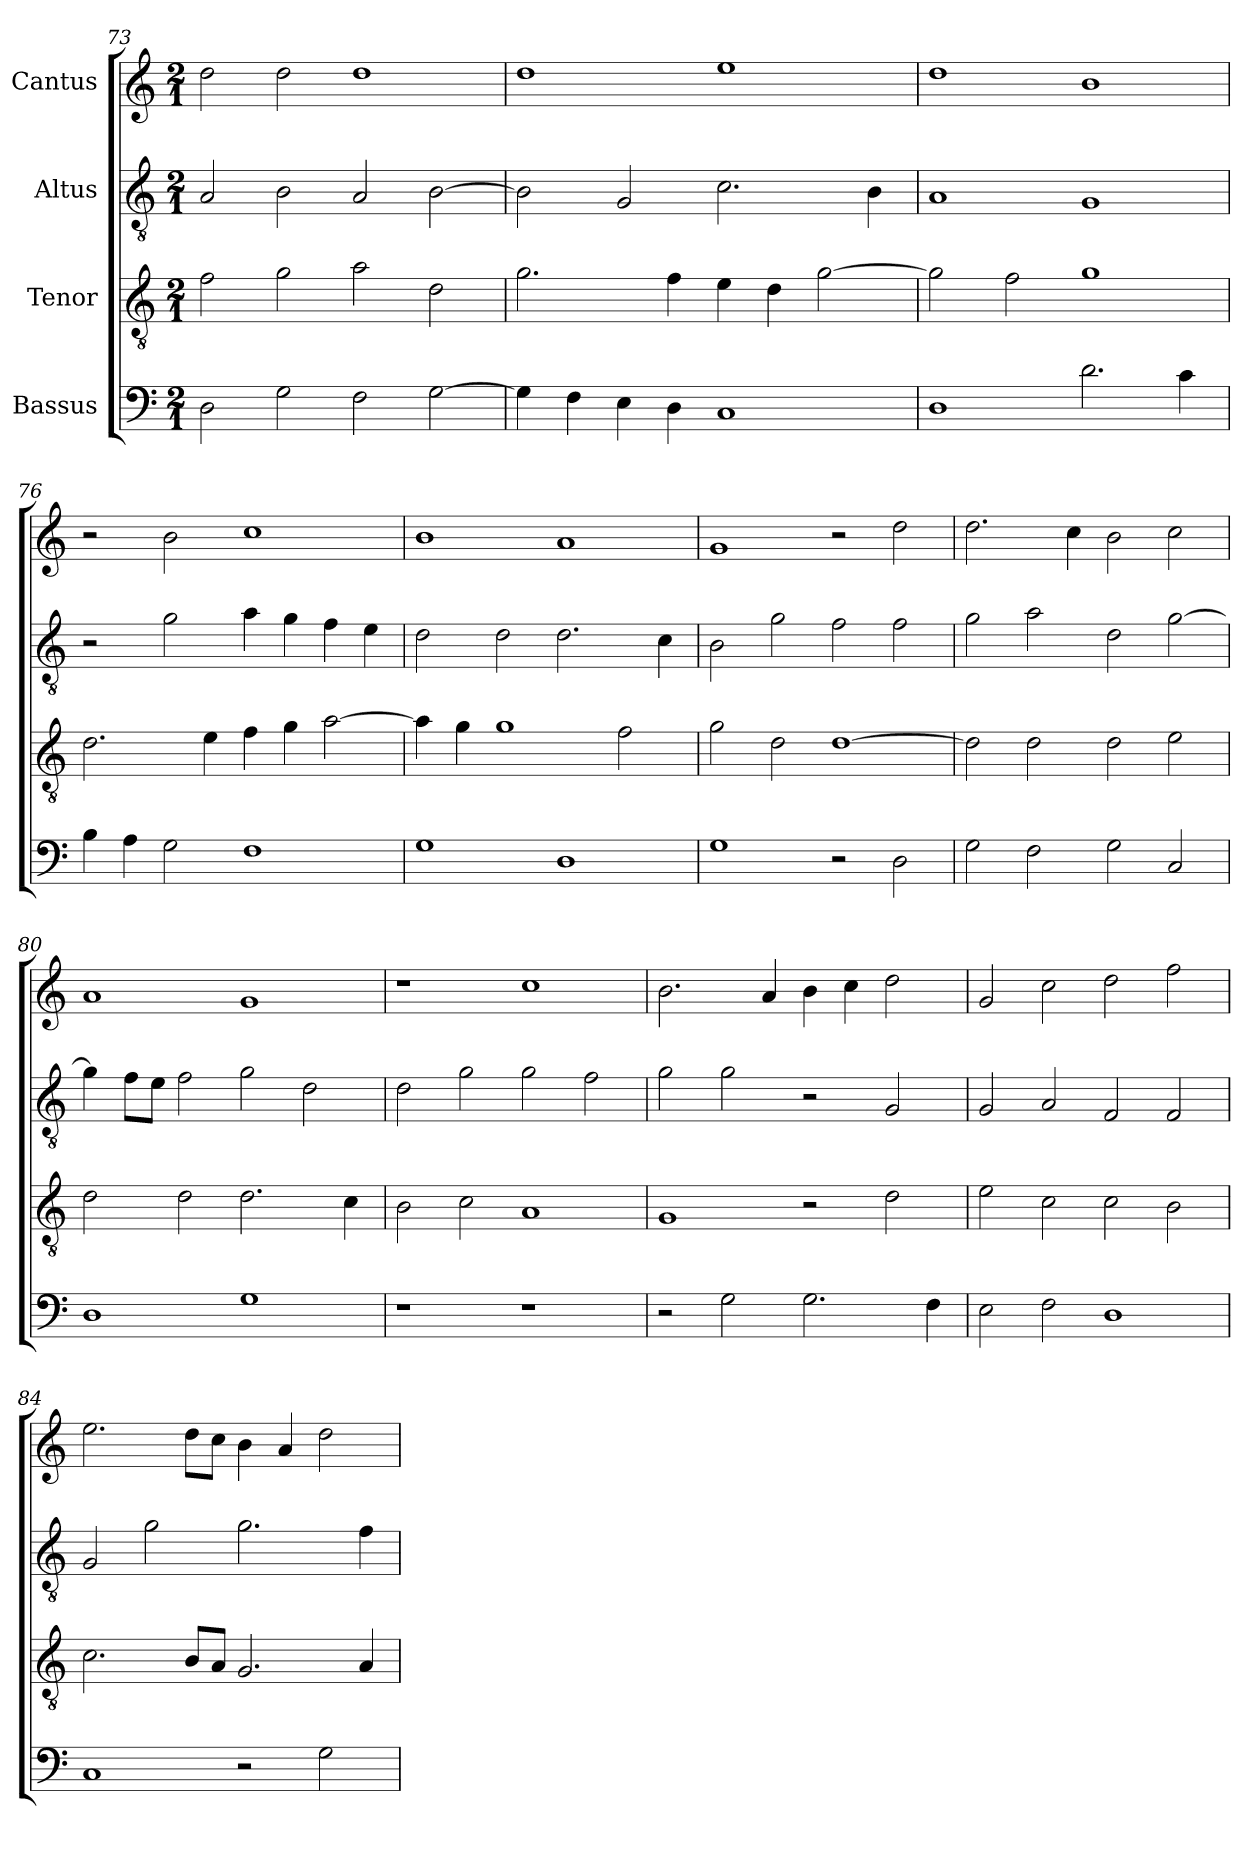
**kern	**kern	**kern	**kern
*part4	*part3	*part2	*part1
*staff4	*staff3	*staff2	*staff1
*I"Bassus	*I"Tenor	*I"Altus	*I"Cantus
*clefF4	*clefGv2	*clefGv2	*clefG2
*	*ITrd7c12	*ITrd7c12	*
*k[]	*k[]	*k[]	*k[]
*C:	*C:	*C:	*C:
*M2/1	*M2/1	*M2/1	*M2/1
=73	=73	=73	=73
2Di\	2Fi\	2AAi/	2ddi\
2Gi\	2Gi\	2BBi\	2ddi\
2Fi\	2Ai\	2AAi/	1ddi
[>2Gi\	2Di\	[>2BBi\	.
=74	=74	=74	=74
4Gi\]	2.Gi\	2BBi\]	1ddi
4Fi\	.	.	.
4Ei\	.	2GGi/	.
4Di\	4Fi\	.	.
1Ci	4Ei\	2.Ci\	1eei
.	4Di\	.	.
.	[>2Gi\	.	.
.	.	4BBi\	.
=75	=75	=75	=75
1Di	2Gi\]	1AAi	1ddi
.	2Fi\	.	.
2.di\	1Gi	1GGi	1bi
4ci\	.	.	.
!!LO:LB:g=z
=76	=76	=76	=76
4Bi\	2.Di\	2r	2r
4Ai\	.	.	.
2Gi\	.	2Gi\	2bi\
.	4Ei\	.	.
1Fi	4Fi\	4Ai\	1cci
.	4Gi\	4Gi\	.
.	[>2Ai\	4Fi\	.
.	.	4Ei\	.
=77	=77	=77	=77
1Gi	4Ai\]	2Di\	1bi
.	4Gi\	.	.
.	1Gi	2Di\	.
1Di	.	2.Di\	1ai
.	2Fi\	.	.
.	.	4Ci\	.
=78	=78	=78	=78
1Gi	2Gi\	2BBi\	1gi
.	2Di\	2Gi\	.
2r	[>1Di	2Fi\	2r
2Di\	.	2Fi\	2ddi\
=79	=79	=79	=79
2Gi\	2Di\]	2Gi\	2.ddi\
2Fi\	2Di\	2Ai\	.
.	.	.	4cci\
2Gi\	2Di\	2Di\	2bi\
2Ci/	2Ei\	[>2Gi\	2cci\
=80	=80	=80	=80
1Di	2Di\	4Gi\]	1ai
.	.	8Fi\L	.
.	.	8Ei\J	.
.	2Di\	2Fi\	.
1Gi	2.Di\	2Gi\	1gi
.	.	2Di\	.
.	4Ci\	.	.
!!LO:LB:g=z
=81	=81	=81	=81
1r	2BBi\	2Di\	1r
.	2Ci\	2Gi\	.
1r	1AAi	2Gi\	1cci
.	.	2Fi\	.
=82	=82	=82	=82
2r	1GGi	2Gi\	2.bi\
2Gi\	.	2Gi\	.
.	.	.	4ai/
2.Gi\	2r	2r	4bi\
.	.	.	4cci\
.	2Di\	2GGi/	2ddi\
4Fi\	.	.	.
=83	=83	=83	=83
2Ei\	2Ei\	2GGi/	2gi/
2Fi\	2Ci\	2AAi/	2cci\
1Di	2Ci\	2FFi/	2ddi\
.	2BBi\	2FFi/	2ffi\
=84	=84	=84	=84
1Ci	2.Ci\	2GGi/	2.eei\
.	.	2Gi\	.
.	8BBi/L	.	8ddi\L
.	8AAi/J	.	8cci\J
2r	2.GGi/	2.Gi\	4bi\
.	.	.	4ai/
2Gi\	.	.	2ddi\
.	4AAi/	4Fi\	.
=	=	=	=
*-	*-	*-	*-
